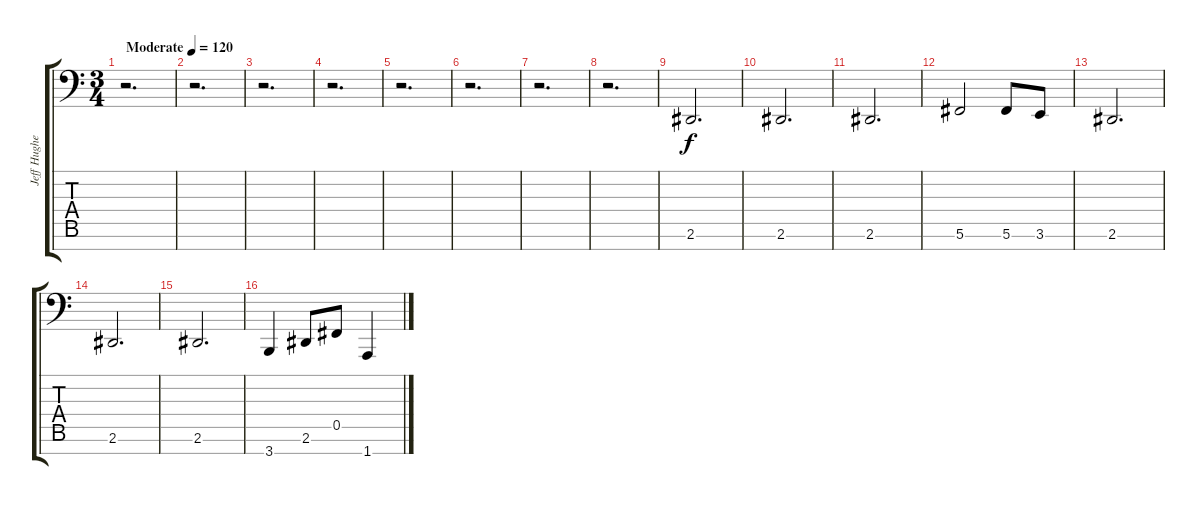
\track ("Jeff Hughell" "Jeff Hughe") {instrument electricbassfinger}
\staff {score tabs}
\tuning (Db3 Ab2 E2 B1 Gb1 Db1 Ab0) {hide}
\ts (3 4)
\tempo (120 "Moderate")
\clef f4
\ks c
r.2{d dy f instrument electricbassfinger} |
r.2{d} |
r.2{d} |
r.2{d} |
r.2{d} |
r.2{d} |
r.2{d} |
r.2{d} |
2.6.2{d} |
2.6.2{d} |
2.6.2{d} |
5.6.2 5.6.8 3.6.8 |
2.6.2{d} |
2.6.2{d} |
2.6.2{d} |
3.7.4 2.6.8 0.5.8 1.7.4
